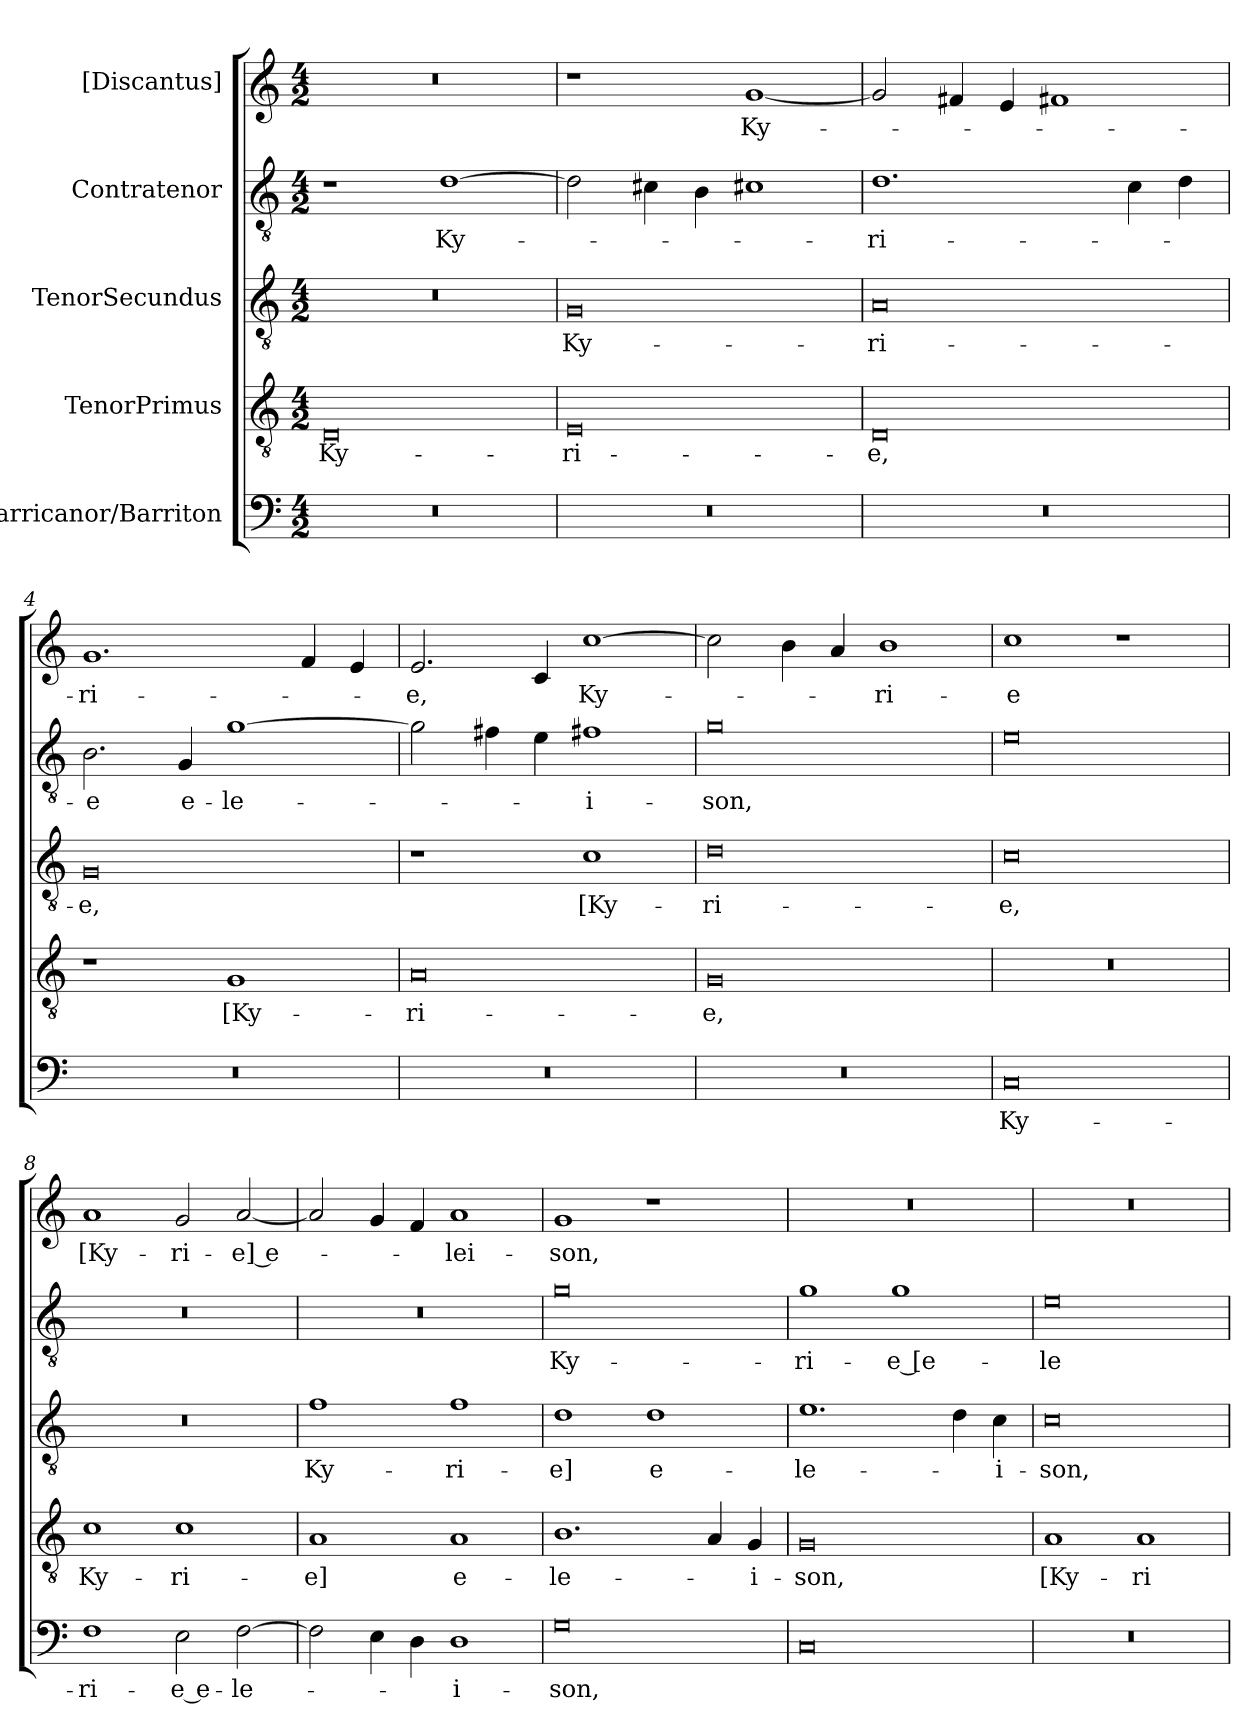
**kern	**text	**kern	**text	**kern	**text	**kern	**text	**kern	**text
*part5	*part5	*part4	*part4	*part3	*part3	*part2	*part2	*part1	*part1
*staff5	*staff5	*staff4	*staff4	*staff3	*staff3	*staff2	*staff2	*staff1	*staff1
*I"Barricanor/Barriton	*	*I"TenorPrimus	*	*I"TenorSecundus	*	*I"Contratenor	*	*I"[Discantus]	*
*clefF4	*	*clefGv2	*	*clefGv2	*	*clefGv2	*	*clefG2	*
*k[]	*	*k[]	*	*k[]	*	*k[]	*	*k[]	*
*M4/2	*	*M4/2	*	*M4/2	*	*M4/2	*	*M4/2	*
=1	=1	=1	=1	=1	=1	=1	=1	=1	=1
0r	.	0D/	Ky-	0r	.	1r	.	0r	.
.	.	.	.	.	.	[1d\	Ky-	.	.
=2	=2	=2	=2	=2	=2	=2	=2	=2	=2
0r	.	0E/	-ri-	0G/	Ky-	2d\]	.	1r	.
.	.	.	.	.	.	4c#X\	.	.	.
.	.	.	.	.	.	4B\	.	.	.
.	.	.	.	.	.	1c#X\	.	[1g/	Ky-
=3	=3	=3	=3	=3	=3	=3	=3	=3	=3
0r	.	0D/	-e,	0A/	-ri-	1.d\	-ri-	2g/]	.
.	.	.	.	.	.	.	.	4f#X/	.
.	.	.	.	.	.	.	.	4e/	.
.	.	.	.	.	.	.	.	1f#X/	.
.	.	.	.	.	.	4c\	.	.	.
.	.	.	.	.	.	4d\	.	.	.
=4	=4	=4	=4	=4	=4	=4	=4	=4	=4
0r	.	1r	.	0G/	-e,	2.B\	-e	1.g/	-ri-
.	.	.	.	.	.	4G/	e-	.	.
.	.	1G/	[Ky-	.	.	[1g\	-le-	.	.
.	.	.	.	.	.	.	.	4f/	.
.	.	.	.	.	.	.	.	4e/	.
=5	=5	=5	=5	=5	=5	=5	=5	=5	=5
0r	.	0A/	-ri-	1r	.	2g\]	.	2.e/	-e,
.	.	.	.	.	.	4f#X\	.	.	.
.	.	.	.	.	.	4e\	.	4c/	.
.	.	.	.	1c\	[Ky-	1f#X\	-i-	[1cc\	Ky-
=6	=6	=6	=6	=6	=6	=6	=6	=6	=6
0r	.	0G/	-e,	0d\	-ri-	0g\	-son,	2cc\]	.
.	.	.	.	.	.	.	.	4b\	.
.	.	.	.	.	.	.	.	4a/	.
.	.	.	.	.	.	.	.	1b\	-ri-
=7	=7	=7	=7	=7	=7	=7	=7	=7	=7
0C/	Ky-	0r	.	0c\	-e,	0e\	.	1cc\	-e
.	.	.	.	.	.	.	.	1r	.
=8	=8	=8	=8	=8	=8	=8	=8	=8	=8
1F\	-ri-	1c\	Ky-	0r	.	0r	.	1a/	[Ky-
2E\	-e e-	1c\	-ri-	.	.	.	.	2g/	-ri-
[2F\	-le-	.	.	.	.	.	.	[2a/	-e] e-
=9	=9	=9	=9	=9	=9	=9	=9	=9	=9
2F\]	.	1A/	-e]	1f\	Ky-	0r	.	2a/]	.
4E\	.	.	.	.	.	.	.	4g/	.
4D\	.	.	.	.	.	.	.	4f/	.
1D\	-i-	1A/	e-	1f\	-ri-	.	.	1a/	-lei-
=10	=10	=10	=10	=10	=10	=10	=10	=10	=10
0G\	-son,	1.B\	-le-	1d\	-e]	0g\	Ky-	1g/	-son,
.	.	.	.	1d\	e-	.	.	1r	.
.	.	4A/	.	.	.	.	.	.	.
.	.	4G/	-i-	.	.	.	.	.	.
=11	=11	=11	=11	=11	=11	=11	=11	=11	=11
0C/	.	0G/	-son,	1.e\	-le-	1g\	-ri-	0r	.
.	.	.	.	.	.	1g\	-e [e-	.	.
.	.	.	.	4d\	.	.	.	.	.
.	.	.	.	4c\	-i-	.	.	.	.
=12	=12	=12	=12	=12	=12	=12	=12	=12	=12
0r	.	1A/	[Ky-	0c\	-son,	0e\	-le-	0r	.
.	.	1A/	-ri-	.	.	.	.	.	.
=	=	=	=	=	=	=	=	=	=
*-	*-	*-	*-	*-	*-	*-	*-	*-	*-
